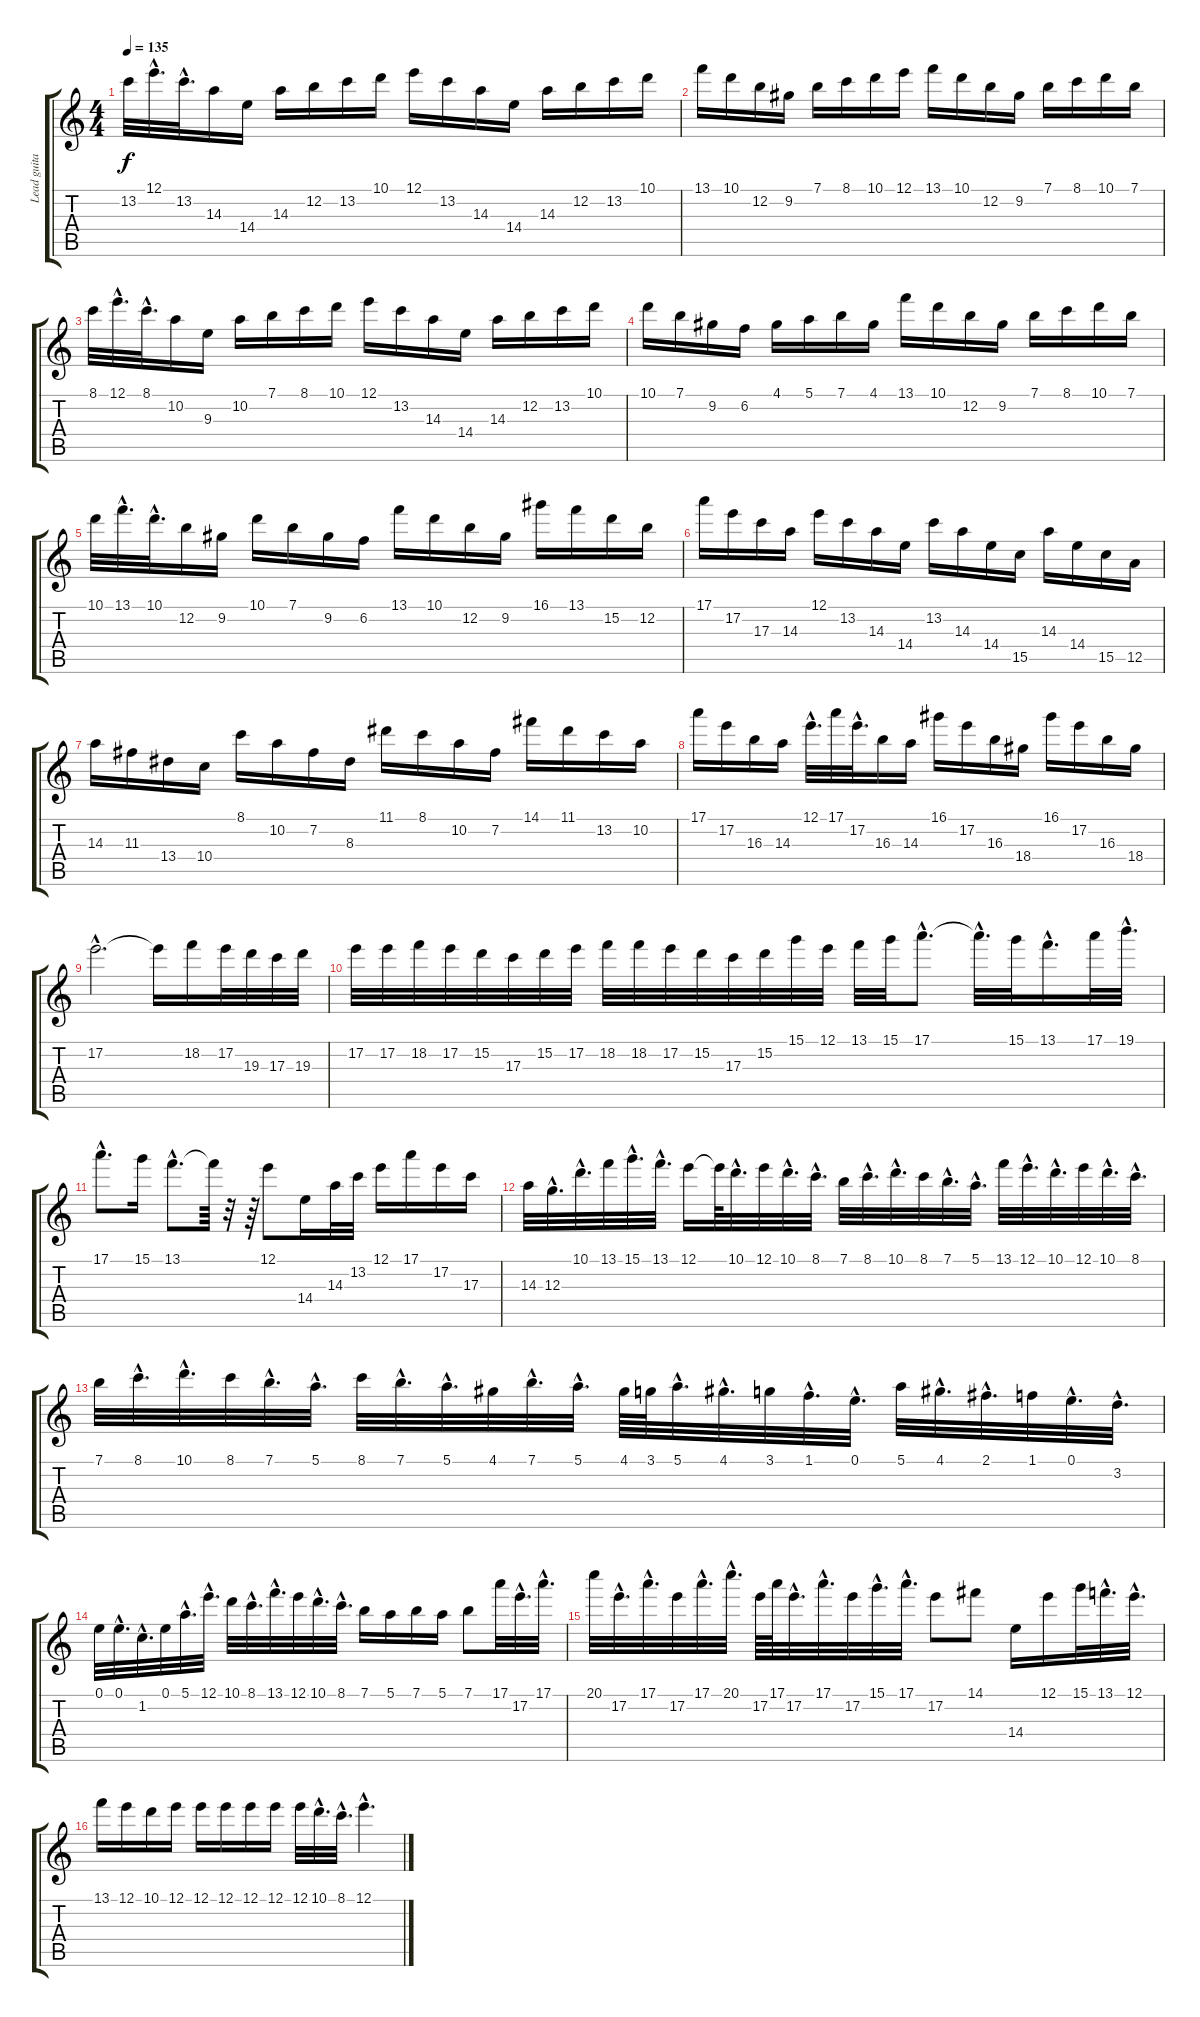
\track ("Lead guitar" "Lead guita") {instrument distortionguitar}
\staff {score tabs}
\tuning (E4 B3 G3 D3 A2 E2) {hide}
\ts (4 4)
\tempo 135
\clef g2
\ks c
13.2.32{dy f instrument distortionguitar} 12.1{hac}.32{d} 13.2{hac}.32{d} 14.3.16 14.4.16 14.3.16 12.2.16 13.2.16 10.1.16 12.1.16 13.2.16 14.3.16 14.4.16 14.3.16 12.2.16 13.2.16 10.1.16 |
13.1.16 10.1.16 12.2.16 9.2.16 7.1.16 8.1.16 10.1.16 12.1.16 13.1.16 10.1.16 12.2.16 9.2.16 7.1.16 8.1.16 10.1.16 7.1.16 |
8.1.32 12.1{hac}.32{d} 8.1{hac}.32{d} 10.2.16 9.3.16 10.2.16 7.1.16 8.1.16 10.1.16 12.1.16 13.2.16 14.3.16 14.4.16 14.3.16 12.2.16 13.2.16 10.1.16 |
10.1.16 7.1.16 9.2.16 6.2.16 4.1.16 5.1.16 7.1.16 4.1.16 13.1.16 10.1.16 12.2.16 9.2.16 7.1.16 8.1.16 10.1.16 7.1.16 |
10.1.32 13.1{hac}.32{d} 10.1{hac}.32{d} 12.2.16 9.2.16 10.1.16 7.1.16 9.2.16 6.2.16 13.1.16 10.1.16 12.2.16 9.2.16 16.1.16 13.1.16 15.2.16 12.2.16 |
17.1.16 17.2.16 17.3.16 14.3.16 12.1.16 13.2.16 14.3.16 14.4.16 13.2.16 14.3.16 14.4.16 15.5.16 14.3.16 14.4.16 15.5.16 12.5.16 |
14.3.16 11.3.16 13.4.16 10.4.16 8.1.16 10.2.16 7.2.16 8.3.16 11.1.16 8.1.16 10.2.16 7.2.16 14.1.16 11.1.16 13.2.16 10.2.16 |
17.1.16 17.2.16 16.3.16 14.3.16 12.1{hac}.32{d} 17.1.32 17.2{hac}.32{d} 16.3.16 14.3.16 16.1.16 17.2.16 16.3.16 18.4.16 16.1.16 17.2.16 16.3.16 18.4.16 |
17.2{hac}.2{d} 17.2{t}.16 18.2.16 17.2.32 19.3.32 17.3.32 19.3.32 |
17.2.32 17.2.32 18.2.32 17.2.32 15.2.32 17.3.32 15.2.32 17.2.32 18.2.32 18.2.32 17.2.32 15.2.32 17.3.32 15.2.32 15.1.32 12.1.32 13.1.32 15.1.32 17.1{hac}.8{d} 17.1{hac t}.32{d} 15.1.32 13.1{hac}.16{d} 17.1.32 19.1{hac}.32{d} |
17.1{hac}.8{d} 15.1.16 13.1{hac}.8{d} 13.1{t}.64 r.32 r.64 12.1.8 14.4.16 14.3.32 13.2.32 12.1.16 17.1.16 17.2.16 17.3.16 |
14.3.32 12.3{hac}.32{d} 10.1{hac}.32{d} 13.1.32 15.1{hac}.32{d} 13.1{hac}.32{d} 12.1.16 12.1{t}.64 10.1{hac}.32{d} 12.1.32 10.1{hac}.32{d} 8.1{hac}.32{d} 7.1.32 8.1{hac}.32{d} 10.1{hac}.32{d} 8.1.32 7.1{hac}.32{d} 5.1{hac}.32{d} 13.1.32 12.1{hac}.32{d} 10.1{hac}.32{d} 12.1.32 10.1{hac}.32{d} 8.1{hac}.32{d} |
7.1.32 8.1{hac}.32{d} 10.1{hac}.32{d} 8.1.32 7.1{hac}.32{d} 5.1{hac}.32{d} 8.1.32 7.1{hac}.32{d} 5.1{hac}.32{d} 4.1.32 7.1{hac}.32{d} 5.1{hac}.32{d} 4.1.64 3.1.64 5.1{hac}.32{d} 4.1{hac}.32{d} 3.1.32 1.1{hac}.32{d} 0.1{hac}.32{d} 5.1.32 4.1{hac}.32{d} 2.1{hac}.32{d} 1.1.32 0.1{hac}.32{d} 3.2{hac}.32{d} |
0.1.32 0.1{hac}.32{d} 1.2{hac}.32{d} 0.1.32 5.1{hac}.32{d} 12.1{hac}.32{d} 10.1.32 8.1{hac}.32{d} 13.1{hac}.32{d} 12.1.32 10.1{hac}.32{d} 8.1{hac}.32{d} 7.1.16 5.1.16 7.1.16 5.1.16 7.1.8 17.1.32 17.2{hac}.32{d} 17.1{hac}.32{d} |
20.1.32 17.2{hac}.32{d} 17.1{hac}.32{d} 17.2.32 17.1{hac}.32{d} 20.1{hac}.32{d} 17.2.64 17.1.64 17.2{hac}.32{d} 17.1{hac}.32{d} 17.2.32 15.1{hac}.32{d} 17.1{hac}.32{d} 17.2.8 14.1.8 14.4.16 12.1.16 15.1.32 13.1{hac}.32{d} 12.1{hac}.32{d} |
13.1.16 12.1.16 10.1.16 12.1.16 12.1.16 12.1.16 12.1.16 12.1.16 12.1.32 10.1{hac}.32{d} 8.1{hac}.32{d} 12.1{hac}.4{d}
